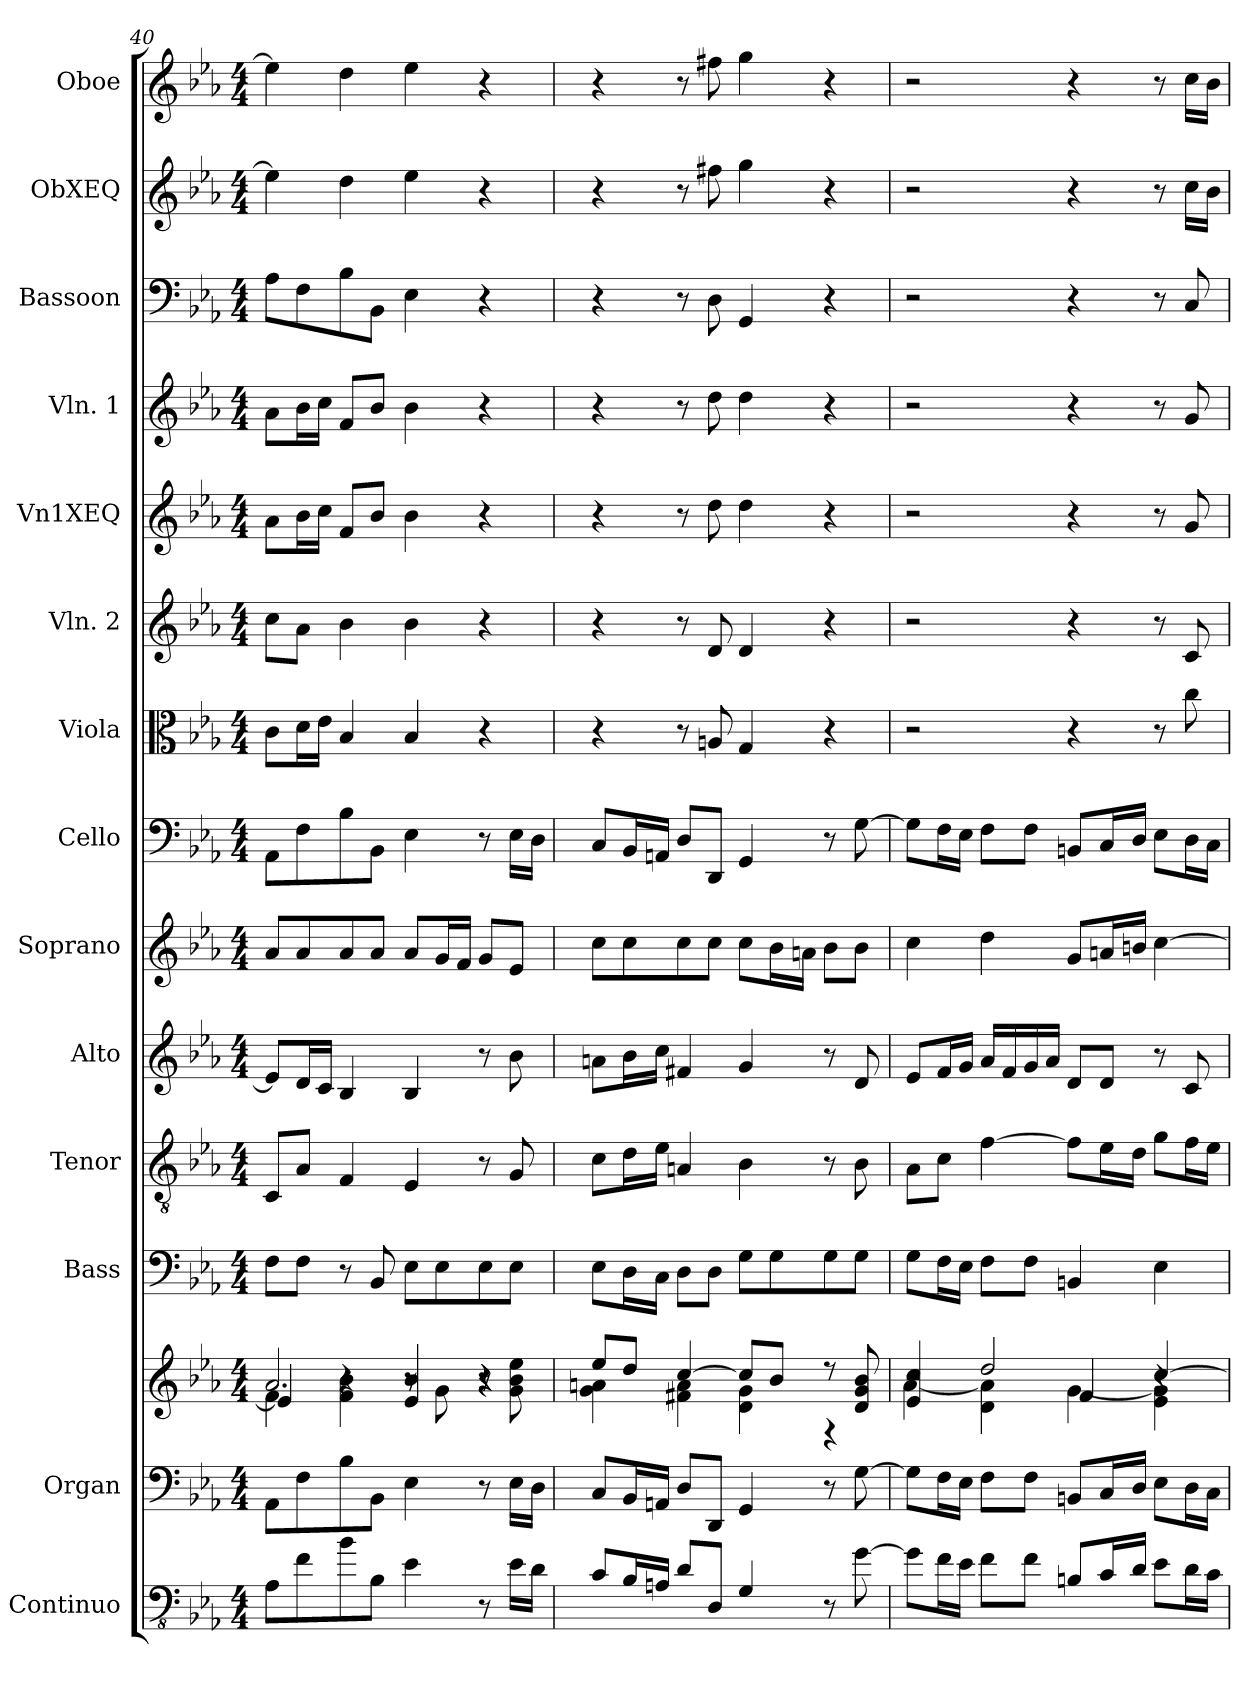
**kern	**kern	**kern	**kern	**kern	**kern	**kern	**kern	**kern	**kern	**kern	**kern	**kern	**kern	**kern
*part14	*part13	*part13	*part12	*part11	*part10	*part9	*part8	*part7	*part6	*part5	*part4	*part3	*part2	*part1
*staff15	*staff14	*staff13	*staff12	*staff11	*staff10	*staff9	*staff8	*staff7	*staff6	*staff5	*staff4	*staff3	*staff2	*staff1
*I"Continuo	*I"Organ	*	*I"Bass	*I"Tenor	*I"Alto	*I"Soprano	*I"Cello	*I"Viola	*I"Vln. 2	*I"Vn1XEQ	*I"Vln. 1	*I"Bassoon	*I"ObXEQ	*I"Oboe
*I'Cto	*I'Org.	*	*I'B.	*I'T.	*I'A.	*I'S.	*	*I'Vla..	*I'Vn. 2	*I'V1X.	*I'Vn.1	*I'Bsn.	*I'ObXEQ	*I'Ob.
*clefFv4	*clefF4	*clefG2	*clefF4	*clefGv2	*clefG2	*clefG2	*clefF4	*clefC3	*clefG2	*clefG2	*clefG2	*clefF4	*clefG2	*clefG2
*ITrd7c12	*	*	*	*	*	*	*	*	*	*	*	*	*	*
*k[b-e-a-]	*k[b-e-a-]	*k[b-e-a-]	*k[b-e-a-]	*k[b-e-a-]	*k[b-e-a-]	*k[b-e-a-]	*k[b-e-a-]	*k[b-e-a-]	*k[b-e-a-]	*k[b-e-a-]	*k[b-e-a-]	*k[b-e-a-]	*k[b-e-a-]	*k[b-e-a-]
*M4/4	*M4/4	*M4/4	*M4/4	*M4/4	*M4/4	*M4/4	*M4/4	*M4/4	*M4/4	*M4/4	*M4/4	*M4/4	*M4/4	*M4/4
=40	=40	=40	=40	=40	=40	=40	=40	=40	=40	=40	=40	=40	=40	=40
*	*	*^	*	*	*	*	*	*	*	*	*	*	*	*
*	*	*	*^	*	*	*	*	*	*	*	*	*	*	*	*
8AAA-\L	8AA-\L	2.a-/	4f\	4e-/]	8F\L	8C/L	8e-/L]	8a-/L	8AA-\L	8c\L	8cc\L	8a-\L	8a-\L	8A-\L	4ee-\]	4ee-\]
8FF\	8F\	.	.	.	8F\J	8A-/J	16d/L	8a-/	8F\	16d\L	8a-\J	16b-\L	16b-\L	8F\	.	.
.	.	.	.	.	.	.	16c/JJ	.	.	16e-\JJ	.	16cc\JJ	16cc\JJ	.	.	.
8BB-\	8B-\	.	4f\ 4b-\	4r	8r	4F/	4B-/	8a-/	8B-\	4B-/	4b-\	8f/L	8f/L	8B-\	4dd\	4dd\
8BBB-\J	8BB-\J	.	.	.	8BB-/	.	.	8a-/J	8BB-\J	.	.	8b-/J	8b-/J	8BB-\J	.	.
4EE-\	4E-\	.	8r	4e-/ 4b-/	8E-\L	4E-/	4B-/	8a-/L	4E-\	4B-/	4b-\	4b-\	4b-\	4E-\	4ee-\	4ee-\
.	.	.	8g\	.	8E-\	.	.	16g/L	.	.	.	.	.	.	.	.
.	.	.	.	.	.	.	.	16f/JJ	.	.	.	.	.	.	.	.
8r	8r	4r	8r	4r	8E-\	8r	8r	8g/L	8r	4r	4r	4r	4r	4r	4r	4r
16EE-\LL	16E-\LL	.	8g\ 8b-\ 8ee-\	.	8E-\J	8G/	8b-\	8e-/J	16E-\LL	.	.	.	.	.	.	.
16DD\JJ	16D\JJ	.	.	.	.	.	.	.	16D\JJ	.	.	.	.	.	.	.
*	*	*	*v	*v	*	*	*	*	*	*	*	*	*	*	*	*
=41	=41	=41	=41	=41	=41	=41	=41	=41	=41	=41	=41	=41	=41	=41	=41
8CC/L	8C/L	8ee-/L	4g\ 4an\	8E-\L	8c\L	8an\L	8cc\L	8C/L	4r	4r	4r	4r	4r	4r	4r
16BBB-/L	16BB-/L	8dd/J	.	16D\L	16d\L	16b-\L	8cc\	16BB-/L	.	.	.	.	.	.	.
16AAAn/JJ	16AAn/JJ	.	.	16C\JJ	16e-\JJ	16cc\JJ	.	16AAn/JJ	.	.	.	.	.	.	.
8DD/L	8D/L	[4cc/	4f#X\ 4a\	8D\L	4An/	4f#X/	8cc\	8D/L	8r	8r	8r	8r	8r	8r	8r
8DDD/J	8DD/J	.	.	8D\J	.	.	8cc\J	8DD/J	8An/	8d/	8dd\	8dd\	8D\	8ff#X\	8ff#X\
4GGG/	4GG/	8cc/L]	4d\ 4g\	8G\L	4B-\	4g/	8cc\L	4GG/	4G/	4d/	4dd\	4dd\	4GG/	4gg\	4gg\
.	.	8b-/J	.	8G\	.	.	16b-\L	.	.	.	.	.	.	.	.
.	.	.	.	.	.	.	16an\JJ	.	.	.	.	.	.	.	.
8r	8r	8r	4r	8G\	8r	8r	8b-\L	8r	4r	4r	4r	4r	4r	4r	4r
[8GG\	[8G\	8d/ 8g/ 8b-/	.	8G\J	8B-\	8d/	8b-\J	[8G\	.	.	.	.	.	.	.
!!LO:PB:g=z
=42	=42	=42	=42	=42	=42	=42	=42	=42	=42	=42	=42	=42	=42	=42	=42
*	*	*	*^	*	*	*	*	*	*	*	*	*	*	*	*
8GG\L]	8G\L]	4e-/ 4cc/	[4a-\	2r	8G\L	8A-\L	8e-/L	4cc\	8G\L]	2r	2r	2r	2r	2r	2r	2r
16FF\L	16F\L	.	.	.	16F\L	8c\J	16f/L	.	16F\L	.	.	.	.	.	.	.
16EE-\JJ	16E-\JJ	.	.	.	16E-\JJ	.	16g/JJ	.	16E-\JJ	.	.	.	.	.	.	.
8FF\L	8F\L	2dd/	4d\ 4a-\]	.	8F\L	[4f\	16a-/LL	4dd\	8F\L	.	.	.	.	.	.	.
.	.	.	.	.	.	.	16f/	.	.	.	.	.	.	.	.	.
8FF\J	8F\J	.	.	.	8F\J	.	16g/	.	8F\J	.	.	.	.	.	.	.
.	.	.	.	.	.	.	16a-/JJ	.	.	.	.	.	.	.	.	.
8BBBn/L	8BBn/L	.	[4g\	4f/	4BBn/	8f\L]	8d/L	8g/L	8BBn/L	4r	4r	4r	4r	4r	4r	4r
16CC/L	16C/L	.	.	.	.	16e-\L	8d/J	16an/L	16C/L	.	.	.	.	.	.	.
16DD/JJ	16D/JJ	.	.	.	.	16d\JJ	.	16bn/JJ	16D/JJ	.	.	.	.	.	.	.
8EE-\L	8E-\L	[4cc/	4e-\ 4g\]	4r	4E-\	8g\L	8r	[4cc\	8E-\L	8r	8r	8r	8r	8r	8r	8r
16DD\L	16D\L	.	.	.	.	16f\L	8c/	.	16D\L	8cc\	8c/	8g/	8g/	8C/	16cc\LL	16cc\LL
16CC\JJ	16C\JJ	.	.	.	.	16e-\JJ	.	.	16C\JJ	.	.	.	.	.	16b-\JJ	16b-\JJ
*	*	*v	*v	*v	*	*	*	*	*	*	*	*	*	*	*	*
=	=	=	=	=	=	=	=	=	=	=	=	=	=	=
*-	*-	*-	*-	*-	*-	*-	*-	*-	*-	*-	*-	*-	*-	*-
